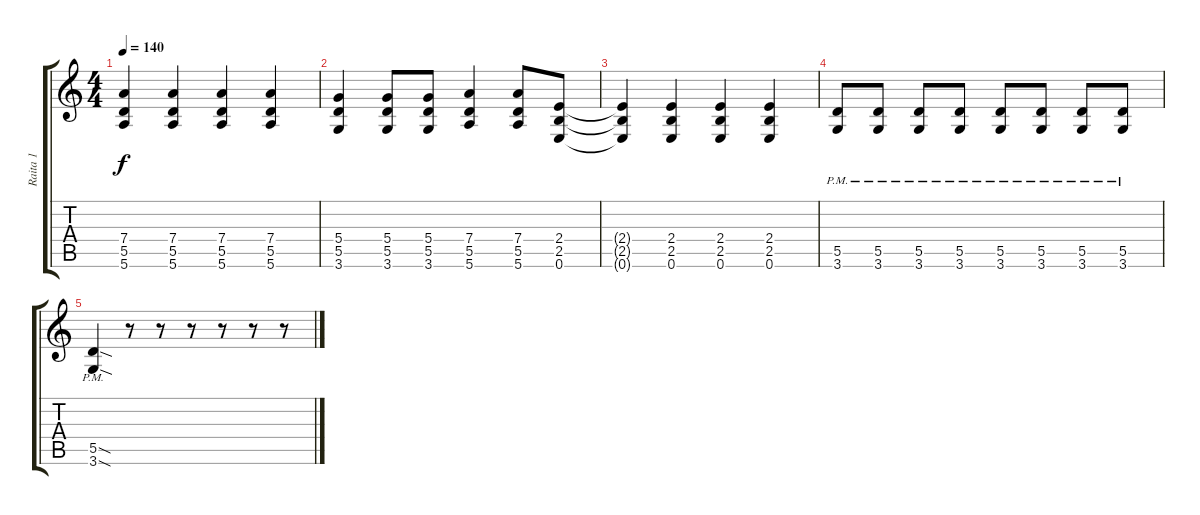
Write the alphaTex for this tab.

\track ("Raita 1" "Raita 1") {instrument distortionguitar}
\staff {score tabs}
\tuning (E4 B3 G3 D3 A2 E2) {hide}
\ts (4 4)
\tempo 140
\clef g2
\ks c
(7.4{t} 5.5{t} 5.6{t}).4{dy f} (7.4 5.5 5.6).4 (7.4 5.5 5.6).4 (7.4 5.5 5.6).4 |
(5.4 5.5 3.6).4 (5.4 5.5 3.6).8 (5.4 5.5 3.6).8 (7.4 5.5 5.6).4 (7.4 5.5 5.6).8 (2.4 2.5 0.6).8 |
(2.4{t} 2.5{t} 0.6{t}).4 (2.4 2.5 0.6).4 (2.4 2.5 0.6).4 (2.4 2.5 0.6).4 |
(5.5{pm} 3.6{pm}).8 (5.5{pm} 3.6{pm}).8 (5.5{pm} 3.6{pm}).8 (5.5{pm} 3.6{pm}).8 (5.5{pm} 3.6{pm}).8 (5.5{pm} 3.6{pm}).8 (5.5{pm} 3.6{pm}).8 (5.5{pm} 3.6{pm}).8 |
(5.5{sod pm} 3.6{sod pm}).4 r.8 r.8 r.8 r.8 r.8 r.8
